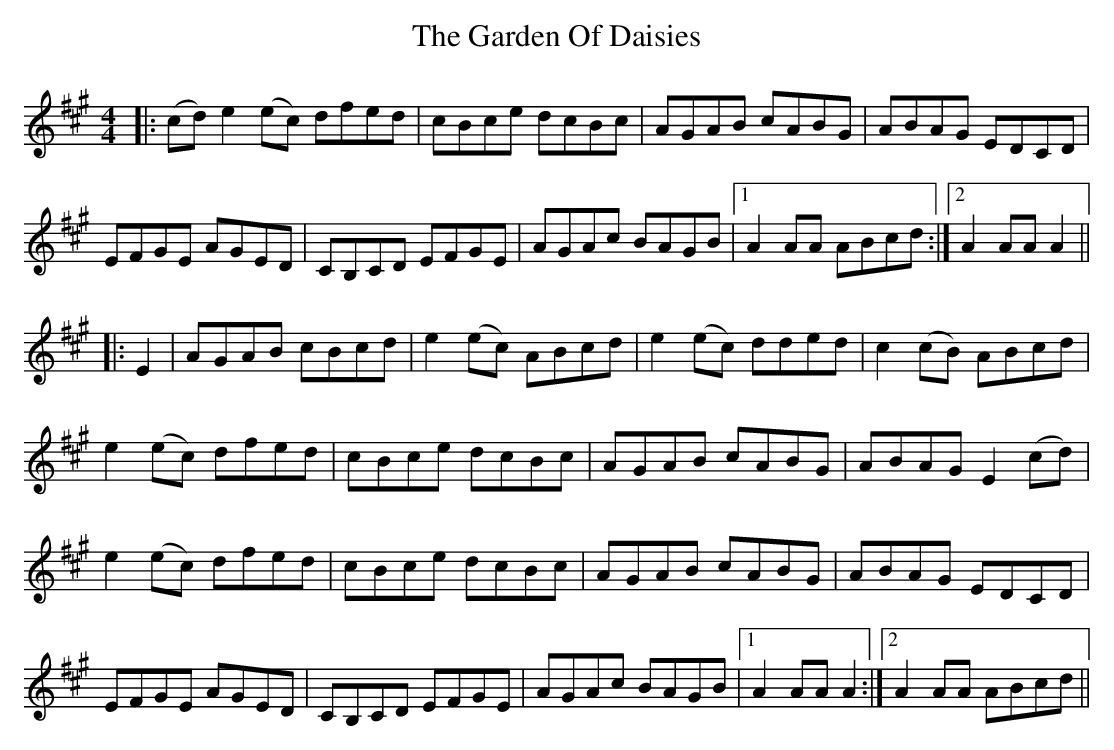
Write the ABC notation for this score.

X:1
T: The Garden Of Daisies
M: 4/4
L: 1/8
K: Amaj
|:(cd)e2(ec) dfed|cBce dcBc|AGAB cABG|ABAG EDCD|
EFGE AGED|CB,CD EFGE|AGAc BAGB|1 A2AA ABcd:|2 A2AAA2||
|:E2|AGAB cBcd|e2(ec) ABcd|e2(ec) dded|c2(cB) ABcd|
e2(ec) dfed|cBce dcBc|AGAB cABG|ABAG E2(cd)|
e2(ec) dfed|cBce dcBc|AGAB cABG|ABAG EDCD|
EFGE AGED|CB,CD EFGE|AGAc BAGB|1 A2AAA2:|2 A2AA ABcd||
